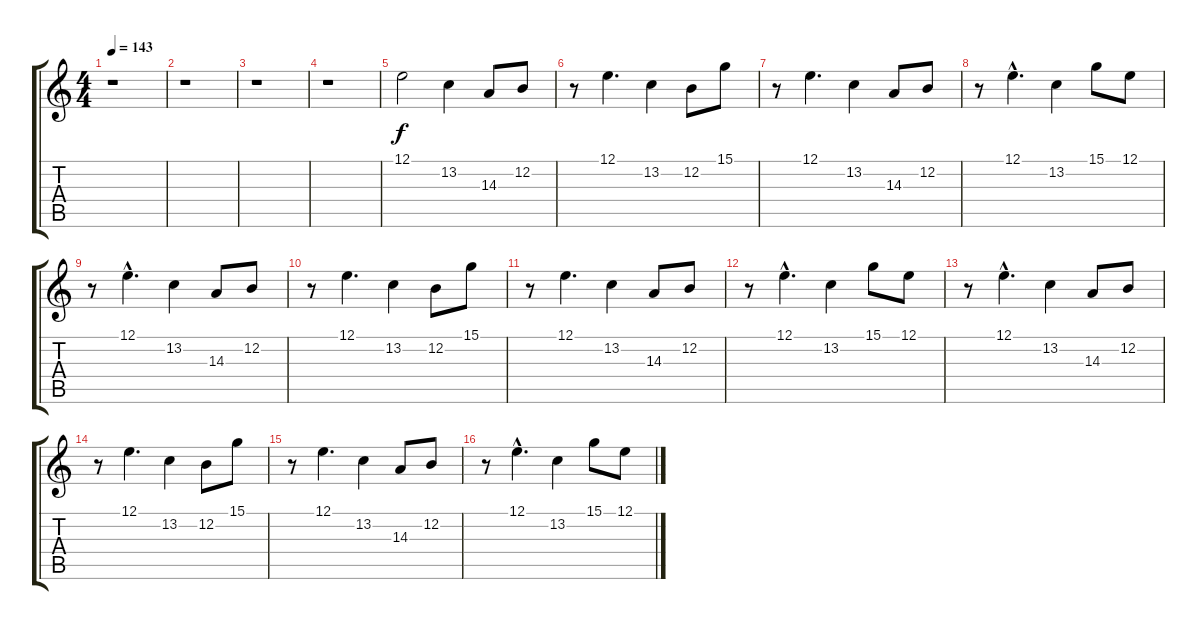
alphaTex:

\track "" {instrument pad1newage}
\staff {score tabs}
\tuning (E4 B3 G3 D3 A2 E2) {hide}
\ts (4 4)
\tempo 143
\clef g2
\ks c
r.1{dy f} |
r.1 |
r.1 |
r.1 |
12.1.2 13.2.4 14.3.8 12.2.8 |
r.8 12.1.4{d} 13.2.4 12.2.8 15.1.8 |
r.8 12.1.4{d} 13.2.4 14.3.8 12.2.8 |
r.8 12.1{hac}.4{d} 13.2.4 15.1.8 12.1.8 |
r.8 12.1{hac}.4{d} 13.2.4 14.3.8 12.2.8 |
r.8 12.1.4{d} 13.2.4 12.2.8 15.1.8 |
r.8 12.1.4{d} 13.2.4 14.3.8 12.2.8 |
r.8 12.1{hac}.4{d} 13.2.4 15.1.8 12.1.8 |
r.8 12.1{hac}.4{d} 13.2.4 14.3.8 12.2.8 |
r.8 12.1.4{d} 13.2.4 12.2.8 15.1.8 |
r.8 12.1.4{d} 13.2.4 14.3.8 12.2.8 |
r.8 12.1{hac}.4{d} 13.2.4 15.1.8 12.1.8
